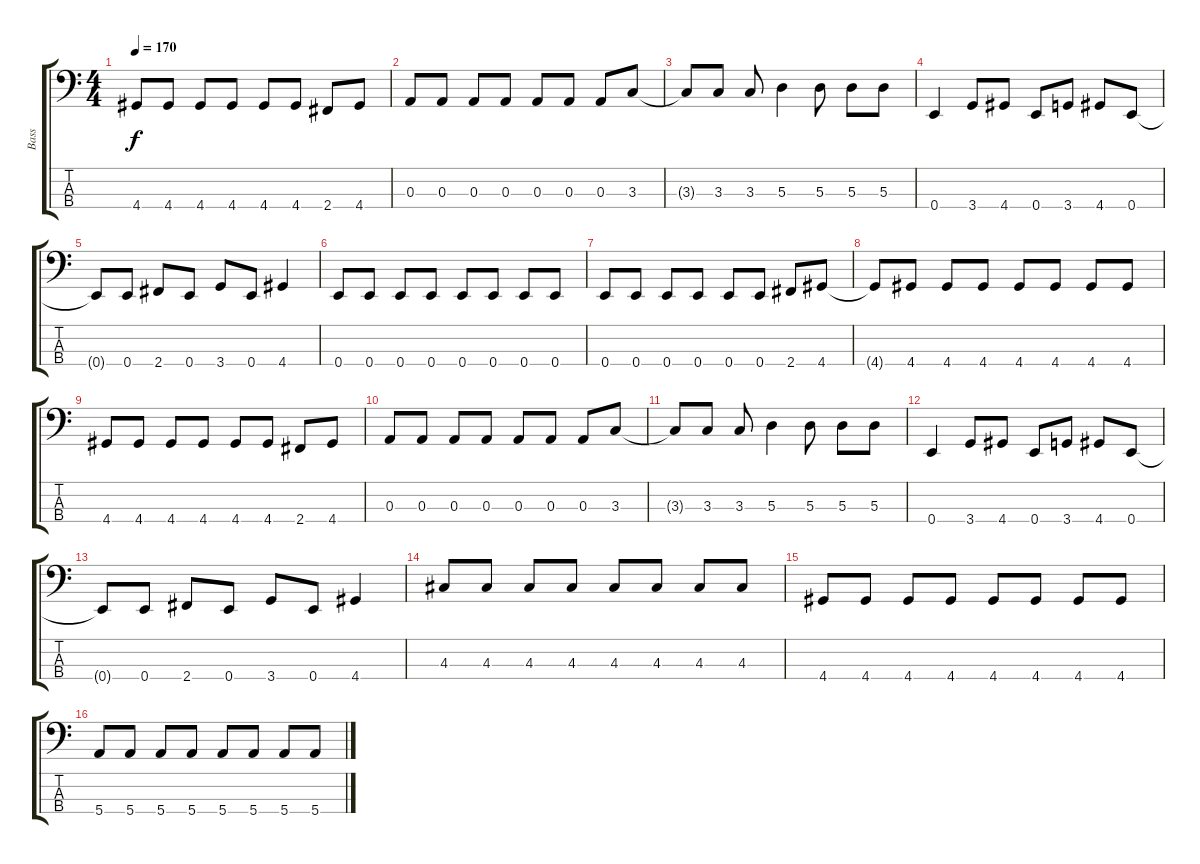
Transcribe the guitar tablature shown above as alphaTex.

\track ("Bass" "Bass") {instrument electricbassfinger}
\staff {score tabs}
\tuning (G2 D2 A1 E1) {hide}
\ts (4 4)
\tempo 170
\clef f4
\ks c
4.4.8{dy f} 4.4.8 4.4.8 4.4.8 4.4.8 4.4.8 2.4.8 4.4.8 |
0.3.8 0.3.8 0.3.8 0.3.8 0.3.8 0.3.8 0.3.8 3.3.8 |
3.3{t}.8 3.3.8 3.3.8 5.3.4 5.3.8 5.3.8 5.3.8 |
0.4.4 3.4.8 4.4.8 0.4.8 3.4.8 4.4.8 0.4.8 |
0.4{t}.8 0.4.8 2.4.8 0.4.8 3.4.8 0.4.8 4.4.4 |
0.4.8 0.4.8 0.4.8 0.4.8 0.4.8 0.4.8 0.4.8 0.4.8 |
0.4.8 0.4.8 0.4.8 0.4.8 0.4.8 0.4.8 2.4.8 4.4.8 |
4.4{t}.8 4.4.8 4.4.8 4.4.8 4.4.8 4.4.8 4.4.8 4.4.8 |
4.4.8 4.4.8 4.4.8 4.4.8 4.4.8 4.4.8 2.4.8 4.4.8 |
0.3.8 0.3.8 0.3.8 0.3.8 0.3.8 0.3.8 0.3.8 3.3.8 |
3.3{t}.8 3.3.8 3.3.8 5.3.4 5.3.8 5.3.8 5.3.8 |
0.4.4 3.4.8 4.4.8 0.4.8 3.4.8 4.4.8 0.4.8 |
0.4{t}.8 0.4.8 2.4.8 0.4.8 3.4.8 0.4.8 4.4.4 |
4.3.8 4.3.8 4.3.8 4.3.8 4.3.8 4.3.8 4.3.8 4.3.8 |
4.4.8 4.4.8 4.4.8 4.4.8 4.4.8 4.4.8 4.4.8 4.4.8 |
5.4.8 5.4.8 5.4.8 5.4.8 5.4.8 5.4.8 5.4.8 5.4.8
